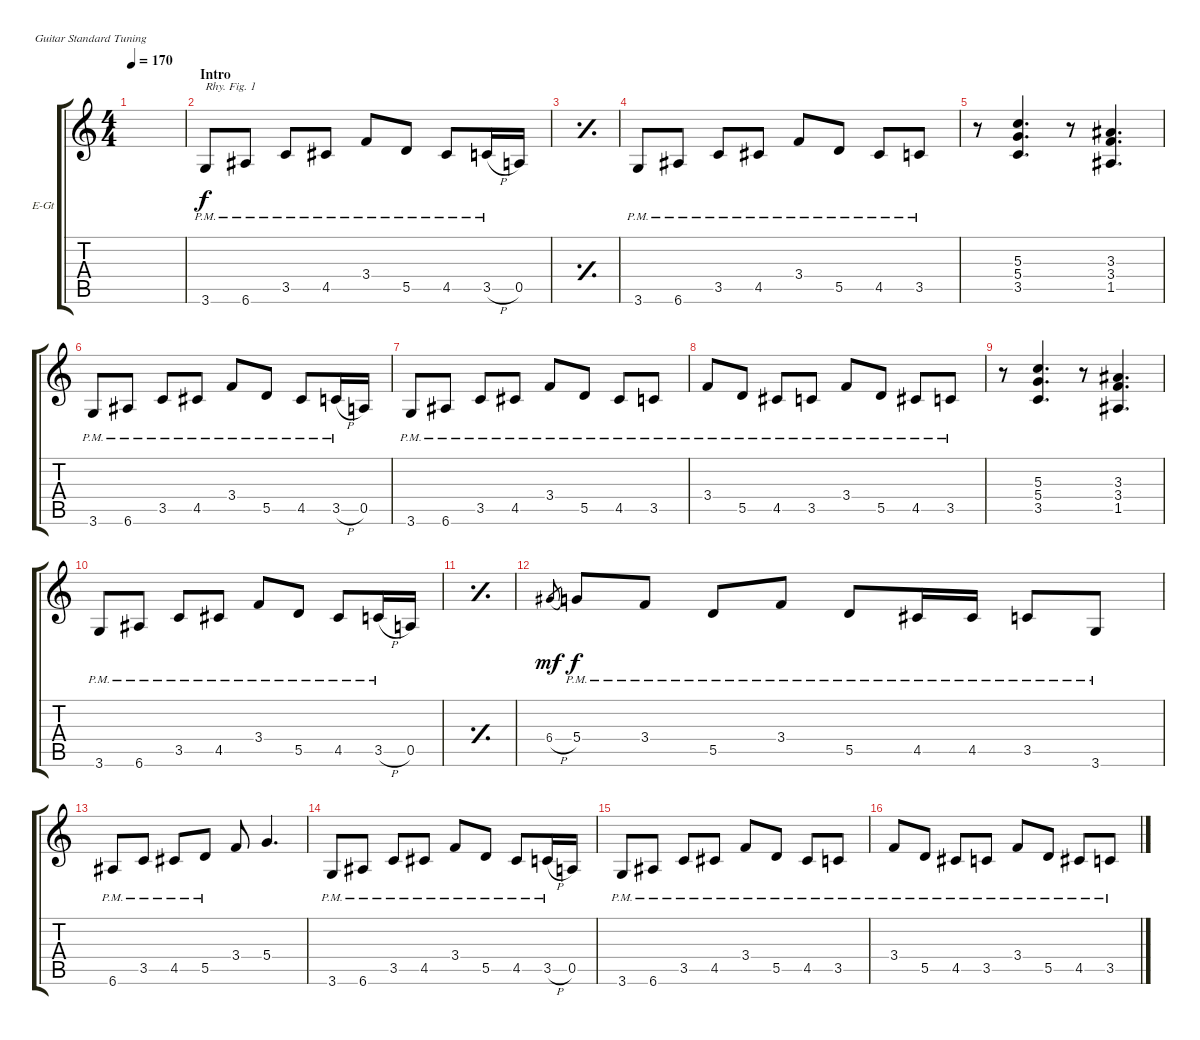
\bracketExtendMode groupsimilarinstruments
\firstSystemTrackNameOrientation horizontal
\otherSystemsTrackNameOrientation horizontal
\track ("Guitar 1" "E-Gt") {instrument distortionguitar}
\staff {score tabs}
\tuning (E4 B3 G3 D3 A2 E2)
\ts (4 4)
\beaming (8 2 2 2 2)
\tempo 170
\clef g2
\ks c
|
\section ("" "Intro")
3.6{pm}.8{txt "Rhy. Fig. 1"} 6.6{pm}.8 3.5{pm}.8 4.5{pm}.8 3.4{pm}.8 5.5{pm}.8 4.5{pm}.8 3.5{h pm}.16 0.5.16 |
\simile simple
|
\simile none
3.6{pm}.8 6.6{pm}.8 3.5{pm}.8 4.5{pm}.8 3.4{pm}.8 5.5{pm}.8 4.5{pm}.8 3.5{pm}.8 |
r.8 (5.3 5.4 3.5).4{d} r.8 (3.3 3.4 1.5).4{d} |
3.6{pm}.8 6.6{pm}.8 3.5{pm}.8 4.5{pm}.8 3.4{pm}.8 5.5{pm}.8 4.5{pm}.8 3.5{h pm}.16 0.5.16 |
3.6{pm}.8 6.6{pm}.8 3.5{pm}.8 4.5{pm}.8 3.4{pm}.8 5.5{pm}.8 4.5{pm}.8 3.5{pm}.8 |
3.4{pm}.8 5.5{pm}.8 4.5{pm}.8 3.5{pm}.8 3.4{pm}.8 5.5{pm}.8 4.5{pm}.8 3.5{pm}.8 |
r.8 (5.3 5.4 3.5).4{d} r.8 (3.3 3.4 1.5).4{d} |
3.6{pm}.8 6.6{pm}.8 3.5{pm}.8 4.5{pm}.8 3.4{pm}.8 5.5{pm}.8 4.5{pm}.8 3.5{h pm}.16 0.5.16 |
\simile simple
|
\simile none
6.4{h}.8{gr dy mf} 5.4{pm}.8{dy f} 3.4{pm}.8 5.5{pm}.8 3.4{pm}.8 5.5{pm}.8 4.5{pm}.16 4.5{pm}.16 3.5{pm}.8 3.6{pm}.8 |
6.6{pm}.8 3.5{pm}.8 4.5{pm}.8 5.5{pm}.8 3.4.8 5.4.4{d} |
3.6{pm}.8 6.6{pm}.8 3.5{pm}.8 4.5{pm}.8 3.4{pm}.8 5.5{pm}.8 4.5{pm}.8 3.5{h pm}.16 0.5.16 |
3.6{pm}.8 6.6{pm}.8 3.5{pm}.8 4.5{pm}.8 3.4{pm}.8 5.5{pm}.8 4.5{pm}.8 3.5{pm}.8 |
3.4{pm}.8 5.5{pm}.8 4.5{pm}.8 3.5{pm}.8 3.4{pm}.8 5.5{pm}.8 4.5{pm}.8 3.5{pm}.8
